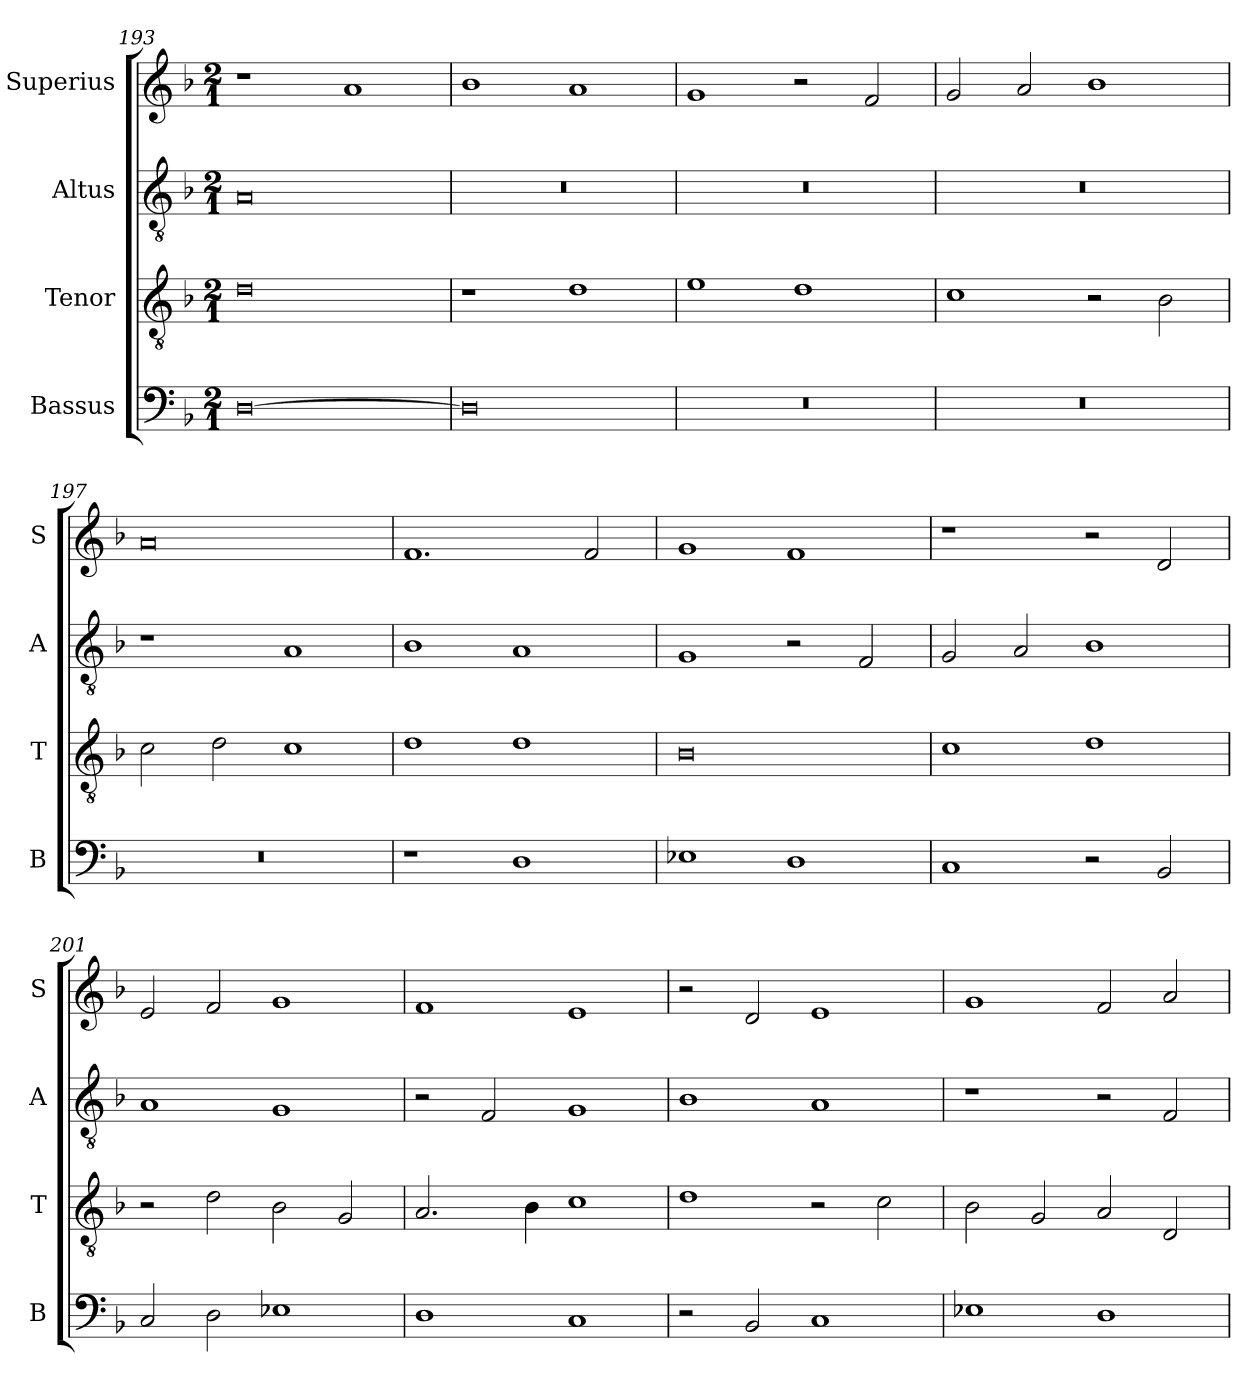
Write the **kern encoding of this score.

**kern	**kern	**kern	**kern
*part4	*part3	*part2	*part1
*staff4	*staff3	*staff2	*staff1
*I"Bassus	*I"Tenor	*I"Altus	*I"Superius
*I'B	*I'T	*I'A	*I'S
*clefF4	*clefGv2	*clefGv2	*clefG2
*k[b-]	*k[b-]	*k[b-]	*k[b-]
*M2/1	*M2/1	*M2/1	*M2/1
=193	=193	=193	=193
[0D	0d	0A	1r
.	.	.	1a
=194	=194	=194	=194
0D]	1r	0r	1b-
.	1d	.	1a
=195	=195	=195	=195
0r	1e	0r	1g
.	1d	.	2r
.	.	.	2f/
=196	=196	=196	=196
0r	1c	0r	2g/
.	.	.	2a/
.	2r	.	1b-
.	2B-\	.	.
=197	=197	=197	=197
0r	2c\	1r	0a
.	2d\	.	.
.	1c	1A	.
=198	=198	=198	=198
1r	1d	1B-	1.f
1D	1d	1A	.
.	.	.	2f/
=199	=199	=199	=199
1E-X	0B-	1G	1g
1D	.	2r	1f
.	.	2F/	.
=200	=200	=200	=200
1C	1c	2G/	1r
.	.	2A/	.
2r	1d	1B-	2r
2BB-/	.	.	2d/
=201	=201	=201	=201
2C/	2r	1A	2e/
2D\	2d\	.	2f/
1E-X	2B-\	1G	1g
.	2G/	.	.
=202	=202	=202	=202
1D	2.A/	2r	1f
.	.	2F/	.
.	4B-\	.	.
1C	1c	1G	1e
=203	=203	=203	=203
2r	1d	1B-	2r
2BB-/	.	.	2d/
1C	2r	1A	1e
.	2c\	.	.
=204	=204	=204	=204
1E-X	2B-\	1r	1g
.	2G/	.	.
1D	2A/	2r	2f/
.	2D/	2F/	2a/
=	=	=	=
*-	*-	*-	*-
